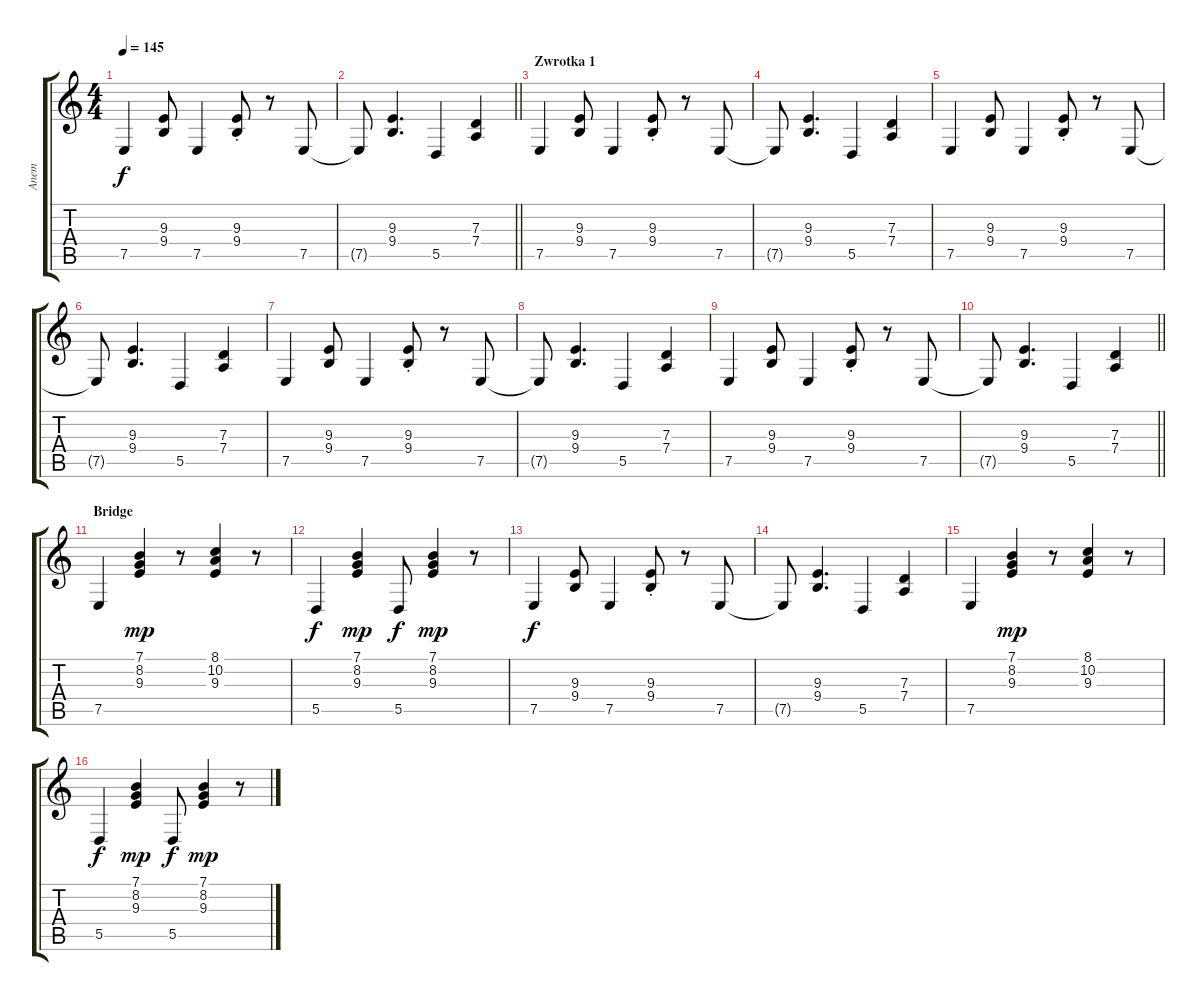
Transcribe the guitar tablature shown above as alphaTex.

\track ("Anem" "Anem") {instrument electricpiano2}
\staff {score tabs}
\tuning (E4 B3 G3 D3 A2 E2) {hide}
\ts (4 4)
\tempo 145
\clef g2
\ks c
7.5.4{dy f} (9.3 9.4).8 7.5.4 (9.3{st} 9.4{st}).8 r.8 7.5.8 |
\barLineRight lightlight
7.5{t}.8 (9.3 9.4).4{d} 5.5.4 (7.3 7.4).4 |
\section ("" "Zwrotka 1")
7.5.4 (9.3 9.4).8 7.5.4 (9.3{st} 9.4{st}).8 r.8 7.5.8 |
7.5{t}.8 (9.3 9.4).4{d} 5.5.4 (7.3 7.4).4 |
7.5.4 (9.3 9.4).8 7.5.4 (9.3{st} 9.4{st}).8 r.8 7.5.8 |
7.5{t}.8 (9.3 9.4).4{d} 5.5.4 (7.3 7.4).4 |
7.5.4 (9.3 9.4).8 7.5.4 (9.3{st} 9.4{st}).8 r.8 7.5.8 |
7.5{t}.8 (9.3 9.4).4{d} 5.5.4 (7.3 7.4).4 |
7.5.4 (9.3 9.4).8 7.5.4 (9.3{st} 9.4{st}).8 r.8 7.5.8 |
\barLineRight lightlight
7.5{t}.8 (9.3 9.4).4{d} 5.5.4 (7.3 7.4).4 |
\section ("" "Bridge")
7.5.4 (7.1 8.2 9.3).4{dy mp} r.8 (8.1 10.2 9.3).4 r.8 |
5.5.4{dy f} (7.1 8.2 9.3).4{dy mp} 5.5.8{dy f} (7.1 8.2 9.3).4{dy mp} r.8 |
7.5.4{dy f} (9.3 9.4).8 7.5.4 (9.3{st} 9.4{st}).8 r.8 7.5.8 |
7.5{t}.8 (9.3 9.4).4{d} 5.5.4 (7.3 7.4).4 |
7.5.4 (7.1 8.2 9.3).4{dy mp} r.8 (8.1 10.2 9.3).4 r.8 |
5.5.4{dy f} (7.1 8.2 9.3).4{dy mp} 5.5.8{dy f} (7.1 8.2 9.3).4{dy mp} r.8
